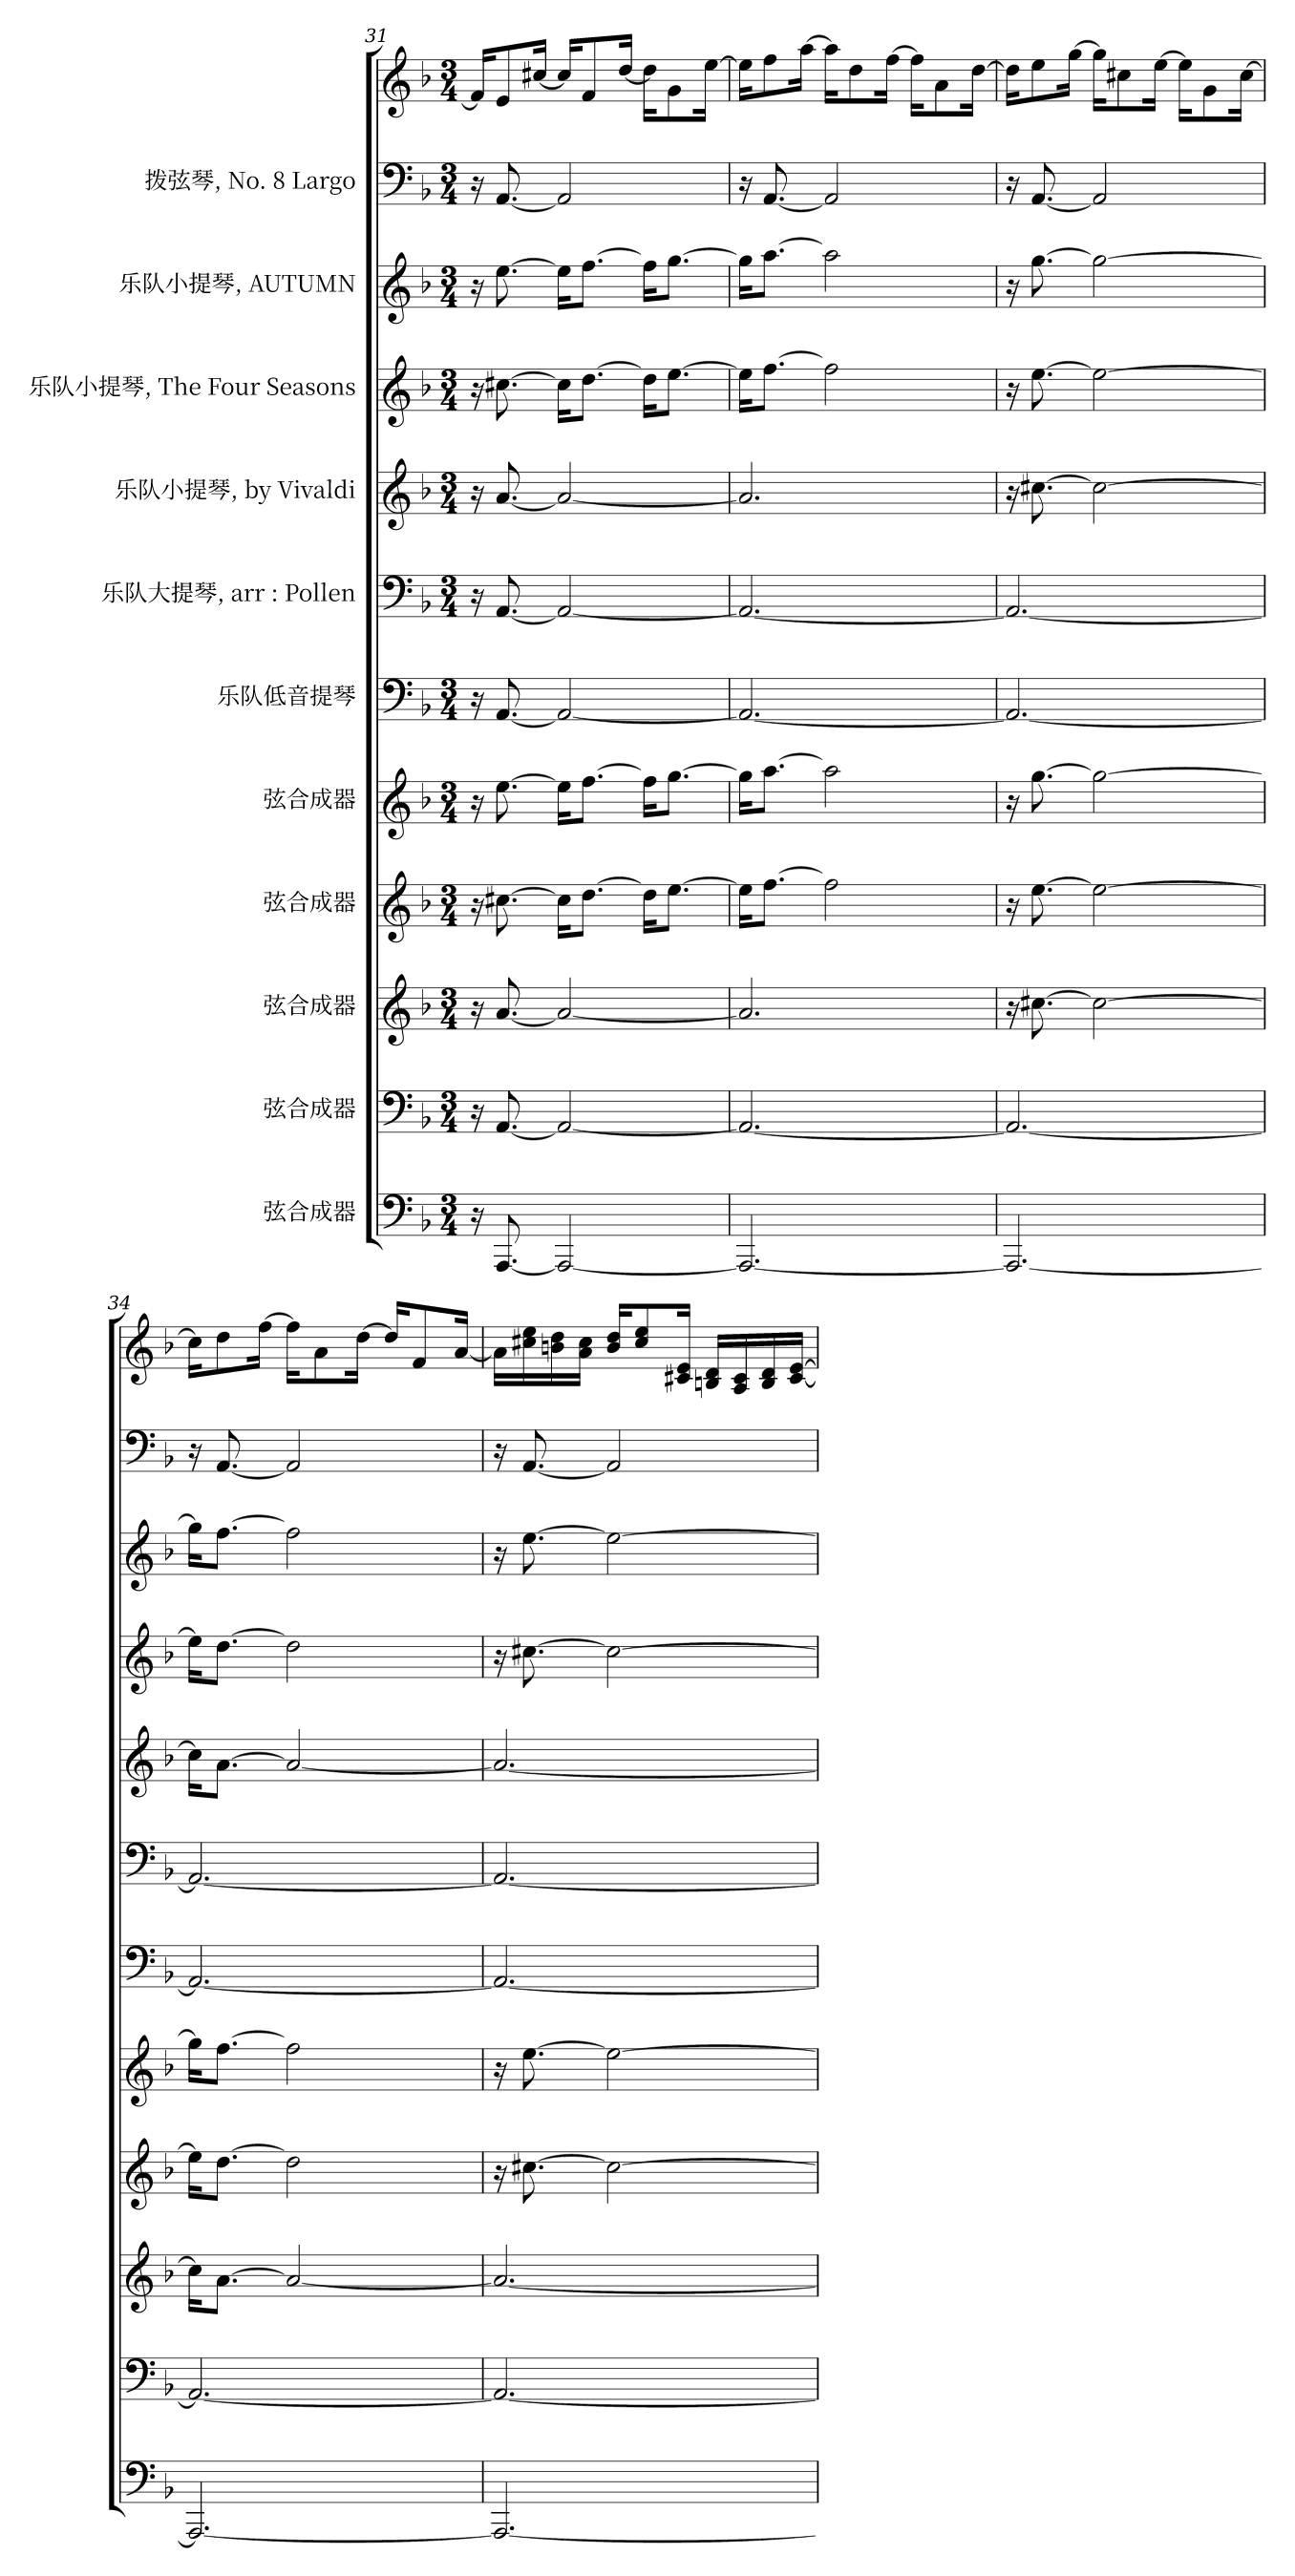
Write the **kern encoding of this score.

**kern	**kern	**kern	**kern	**kern	**kern	**kern	**kern	**kern	**kern	**kern	**kern
*part11	*part10	*part9	*part8	*part7	*part6	*part5	*part4	*part3	*part2	*part1	*part1
*staff12	*staff11	*staff10	*staff9	*staff8	*staff7	*staff6	*staff5	*staff4	*staff3	*staff2	*staff1
*I"弦合成器	*I"弦合成器	*I"弦合成器	*I"弦合成器	*I"弦合成器	*I"乐队低音提琴	*I"乐队大提琴, arr : Pollen	*I"乐队小提琴, by Vivaldi	*I"乐队小提琴, The Four Seasons	*I"乐队小提琴, AUTUMN	*I"拨弦琴, No. 8 Largo	*
*clefF4	*clefF4	*clefG2	*clefG2	*clefG2	*clefF4	*clefF4	*clefG2	*clefG2	*clefG2	*clefF4	*clefG2
*	*	*	*	*	*ITrd7c12	*	*	*	*	*	*
*k[b-]	*k[b-]	*k[b-]	*k[b-]	*k[b-]	*k[b-]	*k[b-]	*k[b-]	*k[b-]	*k[b-]	*k[b-]	*k[b-]
*M3/4	*M3/4	*M3/4	*M3/4	*M3/4	*M3/4	*M3/4	*M3/4	*M3/4	*M3/4	*M3/4	*M3/4
=31	=31	=31	=31	=31	=31	=31	=31	=31	=31	=31	=31
16r	16r	16r	16r	16r	16r	16r	16r	16r	16r	16r	16f/KL]
*	*	*	*	*	*	*	*	*	*	*	*MM48
[8.AAA/	[8.AA/	[8.a/	[8.cc#X\	[8.ee\	[8.AAA/	[8.AA/	[8.a/	[8.cc#X\	[8.ee\	[8.AA/	8e/
.	.	.	.	.	.	.	.	.	.	.	[16cc#X/Jk
2AAA/_	2AA/_	2a/_	16cc#\KL]	16ee\KL]	2AAA/_	2AA/_	2a/_	16cc#\KL]	16ee\KL]	2AA/]	16cc#/KL]
*	*	*	*	*	*	*	*	*	*	*	*MM46
.	.	.	[8.dd\J	[8.ff\J	.	.	.	[8.dd\J	[8.ff\J	.	8f/
.	.	.	.	.	.	.	.	.	.	.	[16dd/Jk
.	.	.	16dd\KL]	16ff\KL]	.	.	.	16dd\KL]	16ff\KL]	.	16dd\KL]
*	*	*	*	*	*	*	*	*	*	*	*MM44
.	.	.	[8.ee\J	[8.gg\J	.	.	.	[8.ee\J	[8.gg\J	.	8g\
.	.	.	.	.	.	.	.	.	.	.	[16ee\Jk
!!LO:PB:g=z
=32	=32	=32	=32	=32	=32	=32	=32	=32	=32	=32	=32
2.AAA/_	2.AA/_	2.a/]	16ee\KL]	16gg\KL]	2.AAA/_	2.AA/_	2.a/]	16ee\KL]	16gg\KL]	16r	16ee\KL]
*	*	*	*	*	*	*	*	*	*	*	*MM46
.	.	.	[8.ff\J	[8.aa\J	.	.	.	[8.ff\J	[8.aa\J	[8.AA/	8ff\
.	.	.	.	.	.	.	.	.	.	.	[16aa\Jk
.	.	.	2ff\]	2aa\]	.	.	.	2ff\]	2aa\]	2AA/]	16aa\KL]
*	*	*	*	*	*	*	*	*	*	*	*MM48
.	.	.	.	.	.	.	.	.	.	.	8dd\
.	.	.	.	.	.	.	.	.	.	.	[16ff\Jk
.	.	.	.	.	.	.	.	.	.	.	16ff\KL]
*	*	*	*	*	*	*	*	*	*	*	*MM46
.	.	.	.	.	.	.	.	.	.	.	8a\
.	.	.	.	.	.	.	.	.	.	.	[16dd\Jk
=33	=33	=33	=33	=33	=33	=33	=33	=33	=33	=33	=33
2.AAA/_	2.AA/_	16r	16r	16r	2.AAA/_	2.AA/_	16r	16r	16r	16r	16dd\KL]
*	*	*	*	*	*	*	*	*	*	*	*MM48
.	.	[8.cc#X\	[8.ee\	[8.gg\	.	.	[8.cc#X\	[8.ee\	[8.gg\	[8.AA/	8ee\
.	.	.	.	.	.	.	.	.	.	.	[16gg\Jk
.	.	2cc#\_	2ee\_	2gg\_	.	.	2cc#\_	2ee\_	2gg\_	2AA/]	16gg\KL]
*	*	*	*	*	*	*	*	*	*	*	*MM46
.	.	.	.	.	.	.	.	.	.	.	8cc#X\
.	.	.	.	.	.	.	.	.	.	.	[16ee\Jk
.	.	.	.	.	.	.	.	.	.	.	16ee\KL]
*	*	*	*	*	*	*	*	*	*	*	*MM44
.	.	.	.	.	.	.	.	.	.	.	8g\
.	.	.	.	.	.	.	.	.	.	.	[16cc#\Jk
=34	=34	=34	=34	=34	=34	=34	=34	=34	=34	=34	=34
2.AAA/_	2.AA/_	16cc#\KL]	16ee\KL]	16gg\KL]	2.AAA/_	2.AA/_	16cc#\KL]	16ee\KL]	16gg\KL]	16r	16cc#\KL]
*	*	*	*	*	*	*	*	*	*	*	*MM42
.	.	[8.a\J	[8.dd\J	[8.ff\J	.	.	[8.a\J	[8.dd\J	[8.ff\J	[8.AA/	8dd\
.	.	.	.	.	.	.	.	.	.	.	[16ff\Jk
.	.	2a/_	2dd\]	2ff\]	.	.	2a/_	2dd\]	2ff\]	2AA/]	16ff\KL]
*	*	*	*	*	*	*	*	*	*	*	*MM44
.	.	.	.	.	.	.	.	.	.	.	8a\
.	.	.	.	.	.	.	.	.	.	.	[16dd\Jk
.	.	.	.	.	.	.	.	.	.	.	16dd/KL]
*	*	*	*	*	*	*	*	*	*	*	*MM46
.	.	.	.	.	.	.	.	.	.	.	8f/
.	.	.	.	.	.	.	.	.	.	.	[16a/Jk
!!LO:PB:g=z
=35	=35	=35	=35	=35	=35	=35	=35	=35	=35	=35	=35
2.AAA/_	2.AA/_	2.a/_	16r	16r	2.AAA/_	2.AA/_	2.a/_	16r	16r	16r	16a\LL]
*	*	*	*	*	*	*	*	*	*	*	*MM42
.	.	.	[8.cc#X\	[8.ee\	.	.	.	[8.cc#X\	[8.ee\	[8.AA/	16cc#X\ 16ee\
*	*	*	*	*	*	*	*	*	*	*	*MM48
.	.	.	.	.	.	.	.	.	.	.	16bn\ 16dd\
.	.	.	.	.	.	.	.	.	.	.	16a\ 16cc#\JJ
.	.	.	2cc#\_	2ee\_	.	.	.	2cc#\_	2ee\_	2AA/]	16b/ 16dd/KL
.	.	.	.	.	.	.	.	.	.	.	8cc#/ 8ee/
*	*	*	*	*	*	*	*	*	*	*	*MM45
.	.	.	.	.	.	.	.	.	.	.	16c#X/ 16e/Jk
*	*	*	*	*	*	*	*	*	*	*	*MM48
.	.	.	.	.	.	.	.	.	.	.	16Bn/ 16d/LL
.	.	.	.	.	.	.	.	.	.	.	16A/ 16c#/
.	.	.	.	.	.	.	.	.	.	.	16B/ 16d/
.	.	.	.	.	.	.	.	.	.	.	[16c#/ [16e/JJ
=	=	=	=	=	=	=	=	=	=	=	=
*-	*-	*-	*-	*-	*-	*-	*-	*-	*-	*-	*-
